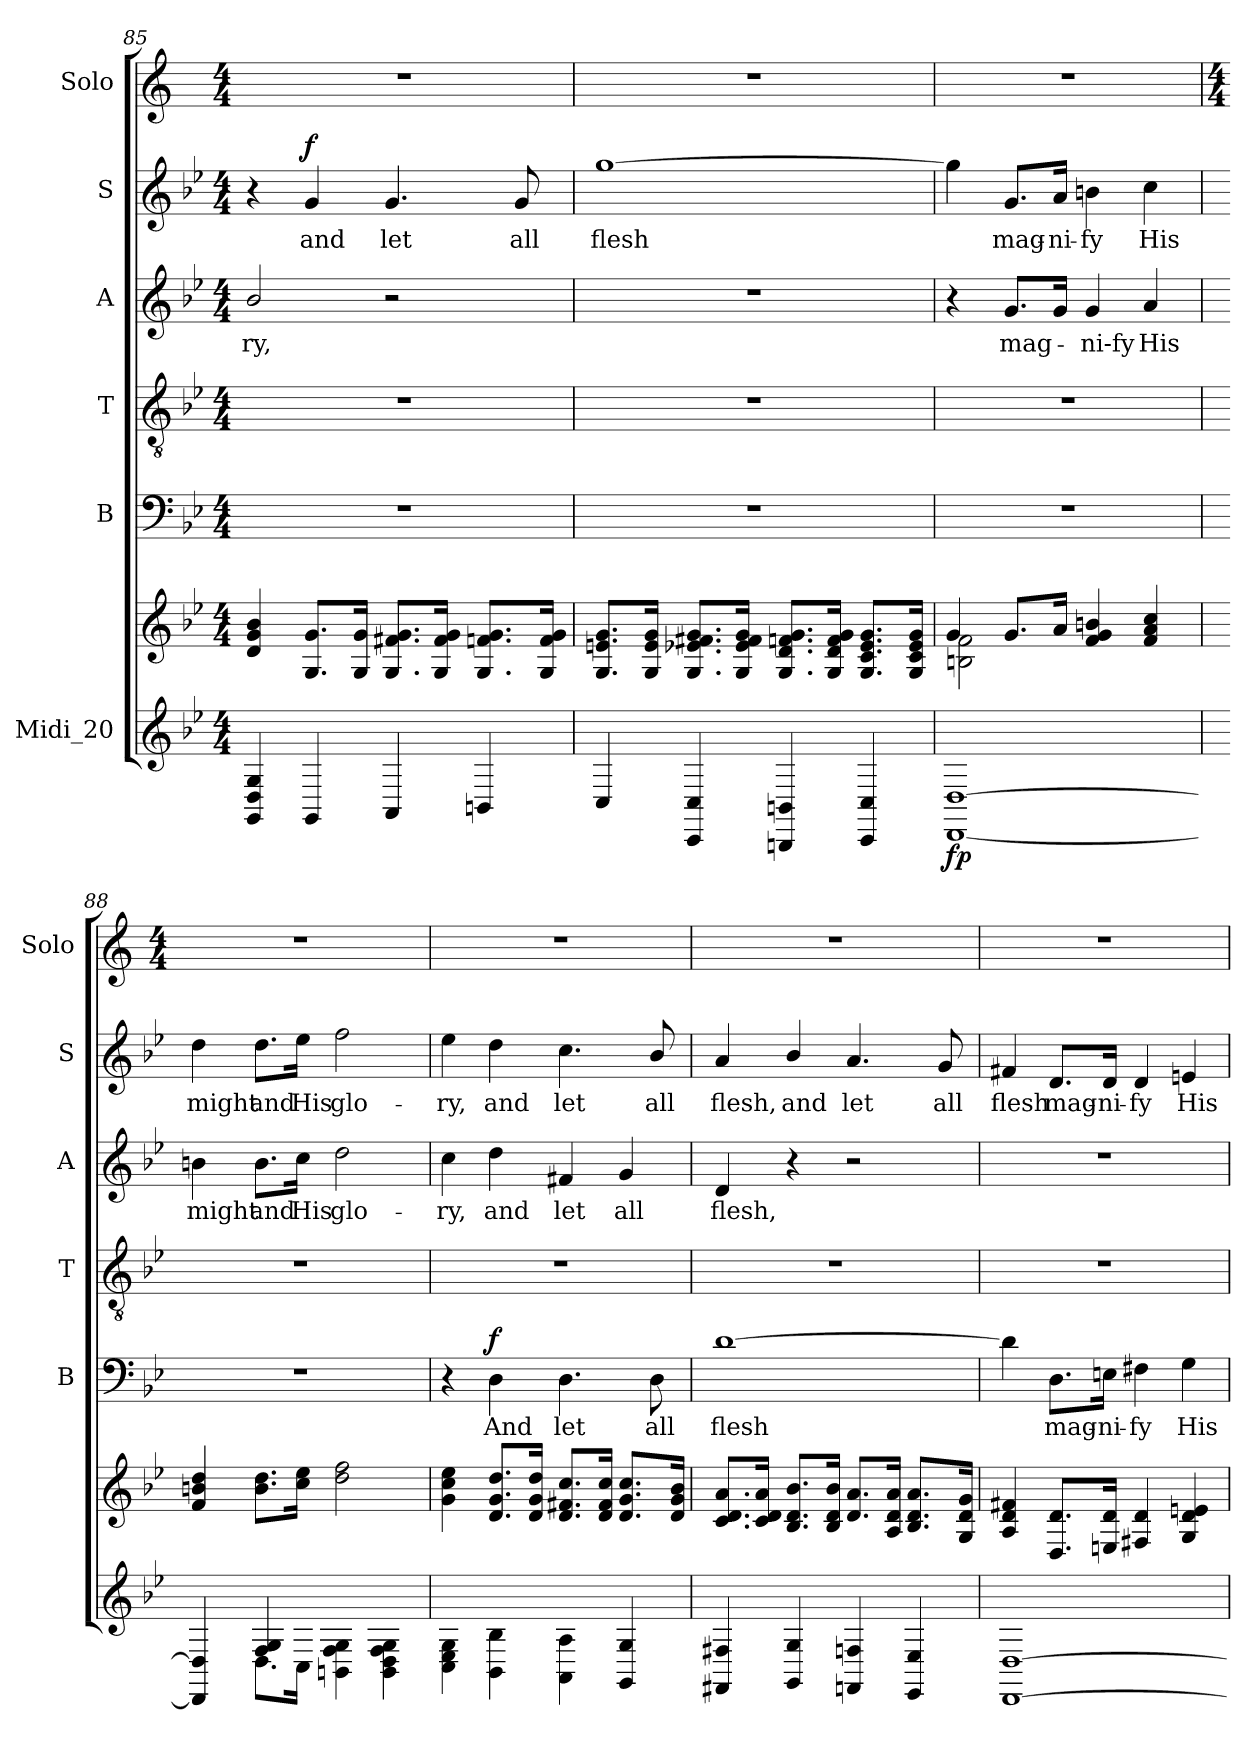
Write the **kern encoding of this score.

**kern	**kern	**dynam	**kern	**text	**dynam	**kern	**kern	**text	**kern	**text	**dynam	**kern
*part6	*part6	*part6	*part5	*part5	*part5	*part4	*part3	*part3	*part2	*part2	*part2	*part1
*staff7	*staff6	*staff6/7	*staff5	*staff5	*staff5	*staff4	*staff3	*staff3	*staff2	*staff2	*staff2	*staff1
*I"Midi_20	*	*	*I"B	*	*	*I"T	*I"A	*	*I"S	*	*	*I"Solo
*	*	*	*I'B	*	*	*I'T	*I'A	*	*I'S	*	*	*I'Solo
*clefG2	*clefG2	*	*clefF4	*	*	*clefGv2	*clefG2	*	*clefG2	*	*	*clefG2
*k[b-e-]	*k[b-e-]	*	*k[b-e-]	*	*	*k[b-e-]	*k[b-e-]	*	*k[b-e-]	*	*	*k[]
*M4/4	*M4/4	*	*M4/4	*	*	*M4/4	*M4/4	*	*M4/4	*	*	*M4/4
=85	=85	=85	=85	=85	=85	=85	=85	=85	=85	=85	=85	=85
*	*^	*	*	*	*	*	*	*	*	*	*	*
!	!	!	!	!	!	!	!	!	!LO:LY:b	!	!	!	!
4GG/ 4D/ 4G/	4d/ 4g/ 4b-/	2ryy	.	1r	.	.	1r	2b-/	-ry,	4r	.	.	1r
!	!	!	!	!	!	!	!	!	!	!	!LO:LY:b	!LO:DY:b	!
4GG/	8.G/ 8.g/L	.	.	.	.	.	.	.	.	4g/	and	f	.
.	16G/ 16g/Jk	.	.	.	.	.	.	.	.	.	.	.	.
!	!	!	!	!	!	!	!	!	!	!	!LO:LY:b	!	!
4AA/	8.G/ 8.f#X/ 8.g/L	2ryy	.	.	.	.	.	2r	.	4.g/	let	.	.
.	16G/ 16f#/ 16g/Jk	.	.	.	.	.	.	.	.	.	.	.	.
4BBn/	8.G/ 8.fn/ 8.g/L	.	.	.	.	.	.	.	.	.	.	.	.
!	!	!	!	!	!	!	!	!	!	!	!LO:LY:b	!	!
.	.	.	.	.	.	.	.	.	.	8g/	all	.	.
.	16G/ 16f/ 16g/Jk	.	.	.	.	.	.	.	.	.	.	.	.
=86	=86	=86	=86	=86	=86	=86	=86	=86	=86	=86	=86	=86	=86
!	!	!	!	!	!	!	!	!	!	!	!LO:LY:b	!	!
4C/	8.G/ 8.en/ 8.g/L	2ryy	.	1r	.	.	1r	1r	.	[1gg	flesh	.	1r
.	16G/ 16e/ 16g/Jk	.	.	.	.	.	.	.	.	.	.	.	.
4CC/ 4C/	8.G/ 8.e-X/ 8.f#X/ 8.g/L	.	.	.	.	.	.	.	.	.	.	.	.
.	16G/ 16e-/ 16f#/ 16g/Jk	.	.	.	.	.	.	.	.	.	.	.	.
4BBBn/ 4BBn/	8.G/ 8.d/ 8.fn/ 8.g/L	2ryy	.	.	.	.	.	.	.	.	.	.	.
.	16G/ 16d/ 16f/ 16g/Jk	.	.	.	.	.	.	.	.	.	.	.	.
4CC/ 4C/	8.G/ 8.c/ 8.e-/ 8.g/L	.	.	.	.	.	.	.	.	.	.	.	.
.	16G/ 16c/ 16e-/ 16g/Jk	.	.	.	.	.	.	.	.	.	.	.	.
!!LO:LB:g=z
=87	=87	=87	=87	=87	=87	=87	=87	=87	=87	=87	=87	=87	=87
!	!	!	!LO:DY:b=2	!	!	!	!	!	!	!	!	!	!
[1DD [1D	4g/	2Bn\ 2f\	fp	1r	.	.	1r	4r	.	4gg\]	.	.	1r
!	!	!	!	!	!	!	!	!	!LO:LY:b	!	!LO:LY:b	!	!
.	8.g/L	.	.	.	.	.	.	8.g/L	mag-	8.g/L	mag-	.	.
!	!	!	!	!	!	!	!	!	!	!	!LO:LY:b	!	!
.	16a/Jk	.	.	.	.	.	.	16g/Jk	.	16a/Jk	-ni-	.	.
!	!	!	!	!	!	!	!	!	!LO:LY:b	!	!LO:LY:b	!	!
.	4f/ 4g/ 4bn/	2ryy	.	.	.	.	.	4g/	-ni-fy	4bn\	-fy	.	.
!	!	!	!	!	!	!	!	!	!LO:LY:b	!	!LO:LY:b	!	!
.	4f/ 4a/ 4cc/	.	.	.	.	.	.	4a/	His	4cc\	His	.	.
*	*v	*v	*	*	*	*	*	*	*	*	*	*	*
!!LO:PB:g=z
=88	=88	=88	=88	=88	=88	=88	=88	=88	=88	=88	=88	=88
*	*	*	*	*	*	*	*	*	*	*	*	*M4/4
*^	*	*	*	*	*	*	*	*	*	*	*	*
!	!	!	!	!	!	!	!	!	!LO:LY:b	!	!LO:LY:b	!	!
4DD/] 4D/]	4ryy	4f/ 4bn/ 4dd/	.	1r	.	.	1r	4bn\	might	4dd\	might	.	1r
!	!	!	!	!	!	!	!	!	!LO:LY:b	!	!LO:LY:b	!	!
4F/ 4G/	8.D\L	8.b\ 8.dd\L	.	.	.	.	.	8.b\L	and	8.dd\L	and	.	.
!	!	!	!	!	!	!	!	!	!LO:LY:b	!	!LO:LY:b	!	!
.	16C\Jk	16cc\ 16ee-\Jk	.	.	.	.	.	16cc\Jk	His	16ee-\Jk	His	.	.
!	!	!	!	!	!	!	!	!	!LO:LY:b	!	!LO:LY:b	!	!
4BBn\ 4F\ 4G\	2ryy	2dd\ 2ff\	.	.	.	.	.	2dd\	glo-	2ff\	glo-	.	.
4BB\ 4D\ 4F\ 4G\	.	.	.	.	.	.	.	.	.	.	.	.	.
=89	=89	=89	=89	=89	=89	=89	=89	=89	=89	=89	=89	=89	=89
!	!	!	!	!	!	!	!	!	!LO:LY:b	!	!LO:LY:b	!	!
4C\ 4E-\ 4G\	2ryy	4g\ 4cc\ 4ee-\	.	4r	.	.	1r	4cc\	-ry,	4ee-\	-ry,	.	1r
!	!	!	!	!	!LO:LY:b	!LO:DY:b	!	!	!LO:LY:b	!	!LO:LY:b	!	!
4BB-i\ 4B-i\	.	8.d/ 8.g/ 8.dd/L	.	4D\	And	f	.	4dd\	and	4dd\	and	.	.
.	.	16d/ 16g/ 16dd/Jk	.	.	.	.	.	.	.	.	.	.	.
!	!	!	!	!	!LO:LY:b	!	!	!	!LO:LY:b	!	!LO:LY:b	!	!
4AA\ 4A\	2ryy	8.d/ 8.f#X/ 8.cc/L	.	4.D\	let	.	.	4f#X/	let	4.cc\	let	.	.
.	.	16d/ 16f#/ 16cc/Jk	.	.	.	.	.	.	.	.	.	.	.
!	!	!	!	!	!	!	!	!	!LO:LY:b	!	!	!	!
4GG/ 4G/	.	8.d/ 8.g/ 8.cc/L	.	.	.	.	.	4g/	all	.	.	.	.
!	!	!	!	!	!LO:LY:b	!	!	!	!	!	!LO:LY:b	!	!
.	.	.	.	8D\	all	.	.	.	.	8b-/	all	.	.
.	.	16d/ 16g/ 16b-/Jk	.	.	.	.	.	.	.	.	.	.	.
=90	=90	=90	=90	=90	=90	=90	=90	=90	=90	=90	=90	=90	=90
!	!	!	!	!	!LO:LY:b	!	!	!	!LO:LY:b	!	!LO:LY:b	!	!
4FF#X/ 4F#X/	1ryy	8.c/ 8.d/ 8.a/L	.	[1d	flesh	.	1r	4d/	flesh,	4a/	flesh,	.	1r
.	.	16c/ 16d/ 16a/Jk	.	.	.	.	.	.	.	.	.	.	.
!	!	!	!	!	!	!	!	!	!	!	!LO:LY:b	!	!
4GG/ 4G/	.	8.B-/ 8.d/ 8.b-/L	.	.	.	.	.	4r	.	4b-/	and	.	.
.	.	16B-/ 16d/ 16b-/Jk	.	.	.	.	.	.	.	.	.	.	.
!	!	!	!	!	!	!	!	!	!	!	!LO:LY:b	!	!
4FFn/ 4Fn/	.	8.d/ 8.a/L	.	.	.	.	.	2r	.	4.a/	let	.	.
.	.	16A/ 16d/ 16a/Jk	.	.	.	.	.	.	.	.	.	.	.
4EE-i/ 4E-i/	.	8.B-/ 8.d/ 8.a/L	.	.	.	.	.	.	.	.	.	.	.
!	!	!	!	!	!	!	!	!	!	!	!LO:LY:b	!	!
.	.	.	.	.	.	.	.	.	.	8g/	all	.	.
.	.	16G/ 16d/ 16g/Jk	.	.	.	.	.	.	.	.	.	.	.
=91	=91	=91	=91	=91	=91	=91	=91	=91	=91	=91	=91	=91	=91
!	!	!	!	!	!	!	!	!	!	!	!LO:LY:b	!	!
[1DD [1D	1ryy	4A/ 4d/ 4f#X/	.	4d\]	.	.	1r	1r	.	4f#X/	flesh	.	1r
!	!	!	!	!	!LO:LY:b	!	!	!	!	!	!LO:LY:b	!	!
.	.	8.D/ 8.d/L	.	8.D\L	mag-	.	.	.	.	8.d/L	mag-	.	.
!	!	!	!	!	!LO:LY:b	!	!	!	!	!	!LO:LY:b	!	!
.	.	16En/ 16d/Jk	.	16En\Jk	-ni-	.	.	.	.	16d/Jk	-ni-	.	.
!	!	!	!	!	!LO:LY:b	!	!	!	!	!	!LO:LY:b	!	!
.	.	4F#X/ 4d/	.	4F#X\	-fy	.	.	.	.	4d/	-fy	.	.
!	!	!	!	!	!LO:LY:b	!	!	!	!	!	!LO:LY:b	!	!
.	.	4G/ 4d/ 4en/	.	4G\	His	.	.	.	.	4en/	His	.	.
*v	*v	*	*	*	*	*	*	*	*	*	*	*	*
=	=	=	=	=	=	=	=	=	=	=	=	=
*-	*-	*-	*-	*-	*-	*-	*-	*-	*-	*-	*-	*-
